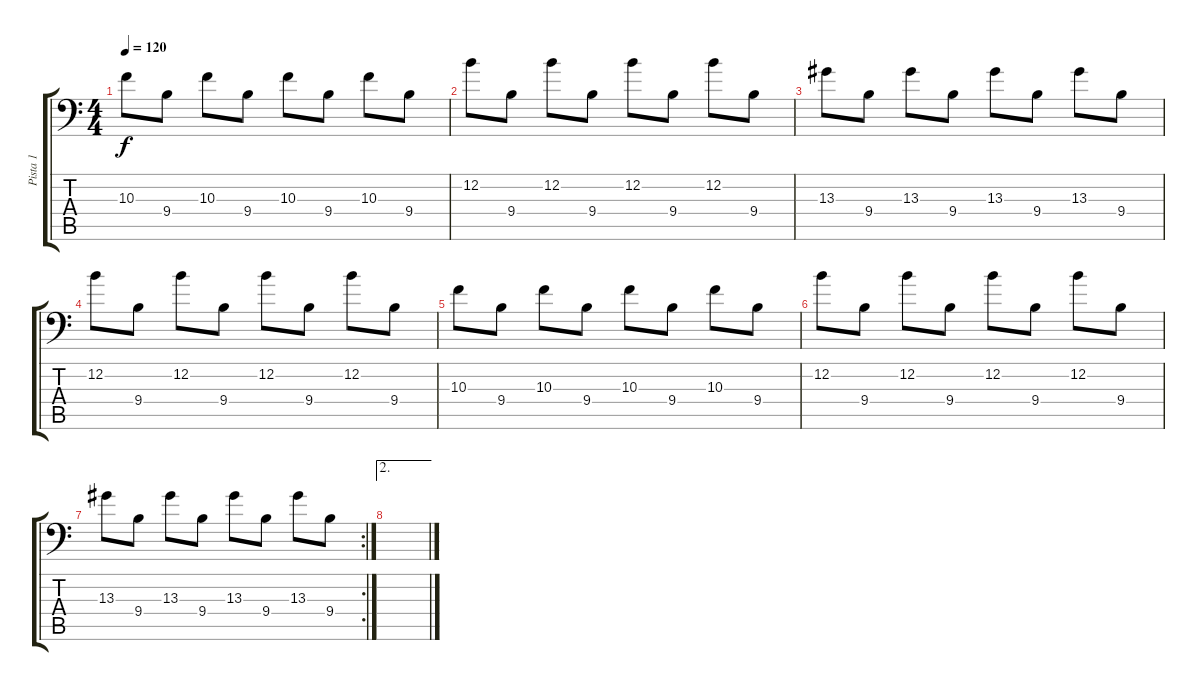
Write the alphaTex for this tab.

\track ("Pista 1" "Pista 1") {instrument distortionguitar}
\staff {score tabs}
\tuning (E3 B2 G2 D2 A1 E1) {hide}
\ts (4 4)
\tempo 120
\clef f4
\ks c
10.3.8{dy f} 9.4.8 10.3.8 9.4.8 10.3.8 9.4.8 10.3.8 9.4.8 |
12.2.8 9.4.8 12.2.8 9.4.8 12.2.8 9.4.8 12.2.8 9.4.8 |
13.3.8 9.4.8 13.3.8 9.4.8 13.3.8 9.4.8 13.3.8 9.4.8 |
12.2.8 9.4.8 12.2.8 9.4.8 12.2.8 9.4.8 12.2.8 9.4.8 |
10.3.8 9.4.8 10.3.8 9.4.8 10.3.8 9.4.8 10.3.8 9.4.8 |
12.2.8 9.4.8 12.2.8 9.4.8 12.2.8 9.4.8 12.2.8 9.4.8 |
\rc 2
13.3.8 9.4.8 13.3.8 9.4.8 13.3.8 9.4.8 13.3.8 9.4.8 |
\ae 2
